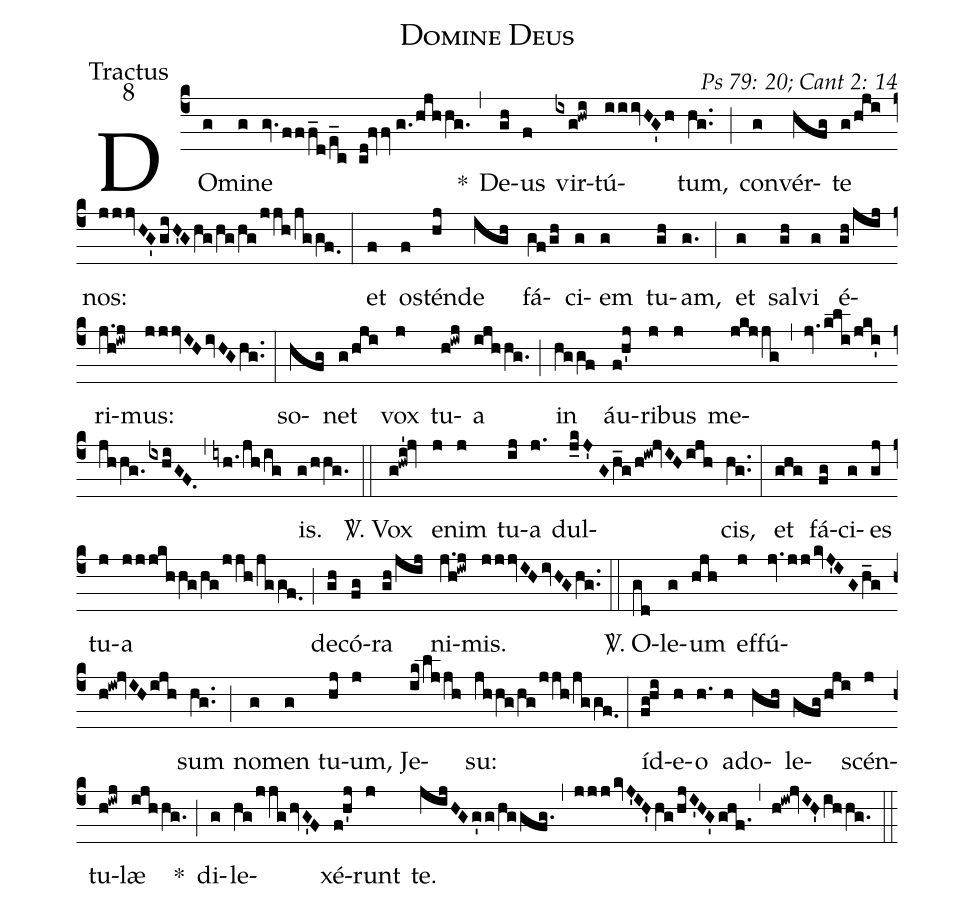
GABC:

name: Domine Deus;
office-part: Tractus;
mode: 8;
commentary: Ps 79: 20; Cant 2: 14;
%%
(c4) DO(g)mi(g)ne(gv.fff_d/e_c cd!fvv//g./hjhhg.) *(,)
De(gh)us(f) vir(ixg!hwi)tú(iiivHG'h)tum,(hg..) (;) con(g)vér(hfg)te(g/hji) nos:(jjjvHG'giH'Ghg/hg/hg/jjh/jggf.0) (:)
et(f) os(f)tén(hj)de(igh) fá(gf/gh)ci(g)em(g) tu(gh)am,(g.) (;) et(g) sal(gh)vi(g) é(gh/jij)ri(j.h!iwj)mus:(jjjvIHivHGhg..) (:)
so(hfg)net(g/hji) vox(j) tu(h!iwj)a(ijhhg.) (;) in(hggf) áu(f!h'j)ri(j)bus(j) me(jkjjg)(,)(jv.kli/jki'/jhhg.ixhiGF.)(,)(iyh./jh/ig)is.(g/hhg.) (::)
<sp>V/</sp>. Vox(g!hwi'!jv) e(j)nim(j) tu(ij)a(j.) dul(j_kJ'//Gh_g/h!iw!jvIHijh)cis,(hg..) (:)
et(ghg) fá(fg)ci(g)es(gj) tu(j)a(jjjkhhg/hg/jjh/jggf.0) (;) de(gh)có(fg)ra(gh/jij) ni(j.h!iwj)mis.(jjjvIHivHGhg..) (::)
<sp>V/</sp>. O(gd)le(g)um(hjh) ef(j)fú(jv.jjkvJ'IGh_g/h!iw!jvIHijh)sum(hg..) (;) no(g)men(g) tu(hj)um,(j) Je(ik/ljjh)su:(jhhg/hg/jjh/jggf.0) (:)
íd(fg!hi)e(h)o(h.) ad(h)o(hgh)le(gfg/hji)scén(j)tu(h!iwj)læ(ijhhg.) *(;)
di(g)le(hg/jjghvG'F)xé(f!h'j)runt(j) te.(jijHGg'g/hggfg.) (,) (jjjkvJ'IH'hg/hjI'HG'ghf.1) (,) (h!iw!jvIH'ihhg.) (::)
